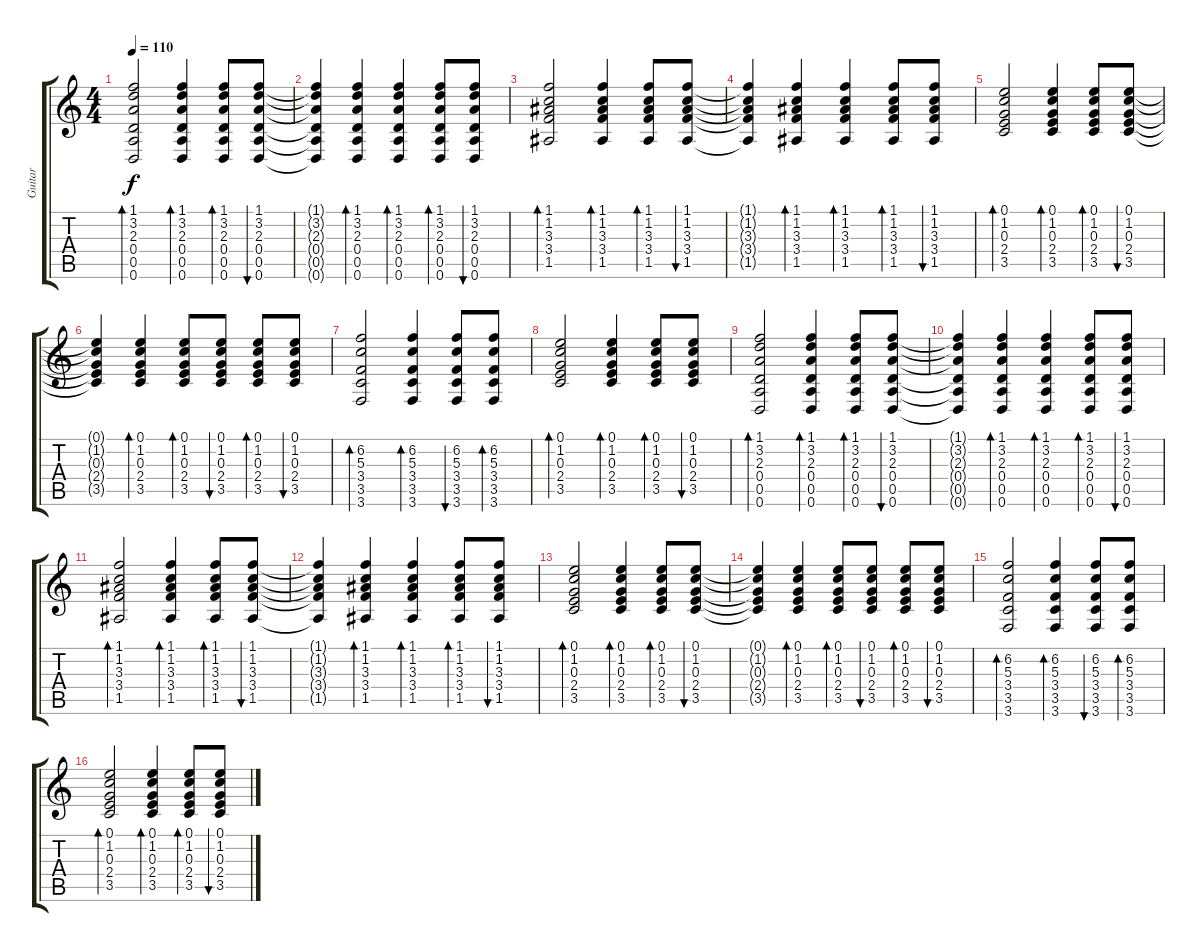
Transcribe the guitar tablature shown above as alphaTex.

\track ("Guitar" "Guitar") {instrument acousticguitarsteel}
\staff {score tabs}
\tuning (E4 B3 G3 D3 A2 D2) {hide}
\ts (4 4)
\tempo 110
\clef g2
\ks c
(1.1 3.2 2.3 0.4 0.5 0.6).2{bd 60 dy f} (1.1 3.2 2.3 0.4 0.5 0.6).4{bd 60} (1.1 3.2 2.3 0.4 0.5 0.6).8{bd 60} (1.1 3.2 2.3 0.4 0.5 0.6).8{bu 60} |
(1.1{t} 3.2{t} 2.3{t} 0.4{t} 0.5{t} 0.6{t}).4 (1.1 3.2 2.3 0.4 0.5 0.6).4{bd 60} (1.1 3.2 2.3 0.4 0.5 0.6).4{bd 60} (1.1 3.2 2.3 0.4 0.5 0.6).8{bd 60} (1.1 3.2 2.3 0.4 0.5 0.6).8{bu 60} |
(1.1 1.2 3.3 3.4 1.5).2{bd 60} (1.1 1.2 3.3 3.4 1.5).4{bd 60} (1.1 1.2 3.3 3.4 1.5).8{bd 60} (1.1 1.2 3.3 3.4 1.5).8{bu 60} |
(1.1{t} 1.2{t} 3.3{t} 3.4{t} 1.5{t}).4 (1.1 1.2 3.3 3.4 1.5).4{bd 60} (1.1 1.2 3.3 3.4 1.5).4{bd 60} (1.1 1.2 3.3 3.4 1.5).8{bd 60} (1.1 1.2 3.3 3.4 1.5).8{bu 60} |
(0.1 1.2 0.3 2.4 3.5).2{bd 60} (0.1 1.2 0.3 2.4 3.5).4{bd 60} (0.1 1.2 0.3 2.4 3.5).8{bd 60} (0.1 1.2 0.3 2.4 3.5).8{bu 60} |
(0.1{t} 1.2{t} 0.3{t} 2.4{t} 3.5{t}).4 (0.1 1.2 0.3 2.4 3.5).4{bd 60} (0.1 1.2 0.3 2.4 3.5).8{bd 60} (0.1 1.2 0.3 2.4 3.5).8{bu 60} (0.1 1.2 0.3 2.4 3.5).8{bd 60} (0.1 1.2 0.3 2.4 3.5).8{bu 60} |
(6.2 5.3 3.4 3.5 3.6).2{bd 60} (6.2 5.3 3.4 3.5 3.6).4{bd 60} (6.2 5.3 3.4 3.5 3.6).8{bu 60} (6.2 5.3 3.4 3.5 3.6).8{bd 60} |
(0.1 1.2 0.3 2.4 3.5).2{bd 60} (0.1 1.2 0.3 2.4 3.5).4{bd 60} (0.1 1.2 0.3 2.4 3.5).8{bd 60} (0.1 1.2 0.3 2.4 3.5).8{bu 60} |
(1.1 3.2 2.3 0.4 0.5 0.6).2{bd 60} (1.1 3.2 2.3 0.4 0.5 0.6).4{bd 60} (1.1 3.2 2.3 0.4 0.5 0.6).8{bd 60} (1.1 3.2 2.3 0.4 0.5 0.6).8{bu 60} |
(1.1{t} 3.2{t} 2.3{t} 0.4{t} 0.5{t} 0.6{t}).4 (1.1 3.2 2.3 0.4 0.5 0.6).4{bd 60} (1.1 3.2 2.3 0.4 0.5 0.6).4{bd 60} (1.1 3.2 2.3 0.4 0.5 0.6).8{bd 60} (1.1 3.2 2.3 0.4 0.5 0.6).8{bu 60} |
(1.1 1.2 3.3 3.4 1.5).2{bd 60} (1.1 1.2 3.3 3.4 1.5).4{bd 60} (1.1 1.2 3.3 3.4 1.5).8{bd 60} (1.1 1.2 3.3 3.4 1.5).8{bu 60} |
(1.1{t} 1.2{t} 3.3{t} 3.4{t} 1.5{t}).4 (1.1 1.2 3.3 3.4 1.5).4{bd 60} (1.1 1.2 3.3 3.4 1.5).4{bd 60} (1.1 1.2 3.3 3.4 1.5).8{bd 60} (1.1 1.2 3.3 3.4 1.5).8{bu 60} |
(0.1 1.2 0.3 2.4 3.5).2{bd 60} (0.1 1.2 0.3 2.4 3.5).4{bd 60} (0.1 1.2 0.3 2.4 3.5).8{bd 60} (0.1 1.2 0.3 2.4 3.5).8{bu 60} |
(0.1{t} 1.2{t} 0.3{t} 2.4{t} 3.5{t}).4 (0.1 1.2 0.3 2.4 3.5).4{bd 60} (0.1 1.2 0.3 2.4 3.5).8{bd 60} (0.1 1.2 0.3 2.4 3.5).8{bu 60} (0.1 1.2 0.3 2.4 3.5).8{bd 60} (0.1 1.2 0.3 2.4 3.5).8{bu 60} |
(6.2 5.3 3.4 3.5 3.6).2{bd 60} (6.2 5.3 3.4 3.5 3.6).4{bd 60} (6.2 5.3 3.4 3.5 3.6).8{bu 60} (6.2 5.3 3.4 3.5 3.6).8{bd 60} |
(0.1 1.2 0.3 2.4 3.5).2{bd 60} (0.1 1.2 0.3 2.4 3.5).4{bd 60} (0.1 1.2 0.3 2.4 3.5).8{bd 60} (0.1 1.2 0.3 2.4 3.5).8{bu 60}
